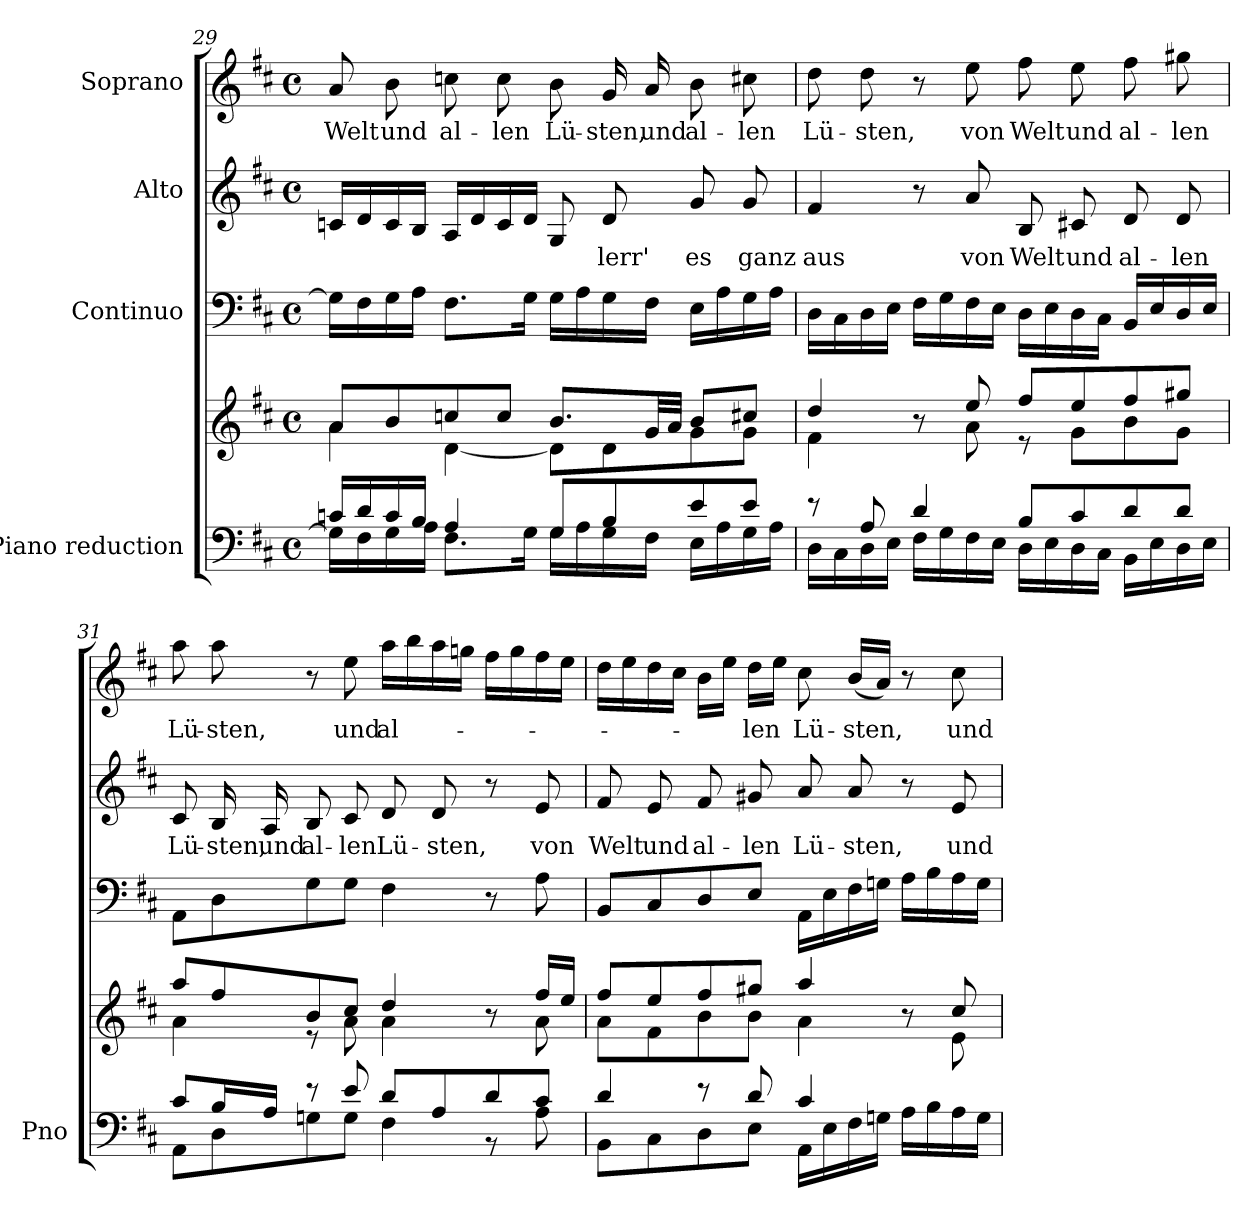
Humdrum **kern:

**kern	**kern	**kern	**kern	**text	**kern	**text
*part4	*part4	*part3	*part2	*part2	*part1	*part1
*staff5	*staff4	*staff3	*staff2	*staff2	*staff1	*staff1
*I"Piano reduction	*	*I"Continuo	*I"Alto	*	*I"Soprano	*
*I'Pno	*	*	*	*	*	*
!!LO:LB:g=z
*clefF4	*clefG2	*clefF4	*clefG2	*	*clefG2	*
*k[f#c#]	*k[f#c#]	*k[f#c#]	*k[f#c#]	*	*k[f#c#]	*
*M4/4	*M4/4	*M4/4	*M4/4	*	*M4/4	*
*met(c)	*met(c)	*met(c)	*met(c)	*	*met(c)	*
=29	=29	=29	=29	=29	=29	=29
*^	*^	*	*	*	*	*
!	!	!	!	!	!	!	!	!LO:LY:b
16cn/LL	16G\LL]	8a/L	4a\	16G\LL]	16cn/LL	.	8a/	Welt
16d/	16F#\	.	.	16F#\	16d/	.	.	.
!	!	!	!	!	!	!	!	!LO:LY:b
16c/	16G\	8b/	.	16G\	16c/	.	8b\	und
16B/JJ	16A\JJ	.	.	16A\JJ	16B/JJ	.	.	.
!	!	!	!	!	!	!	!	!LO:LY:b
4A/	8.F#\L	8ccn/	[4d\	8.F#\L	16A/LL	.	8ccn\	al-
.	.	.	.	.	16d/	.	.	.
!	!	!	!	!	!	!	!	!LO:LY:b
.	.	8cc/J	.	.	16c/	.	8cc\	-len
.	16G\Jk	.	.	16G\Jk	16d/JJ	.	.	.
!	!	!	!	!	!	!	!	!LO:LY:b
8G/L	16G\LL	8.b/L	8d\L]	16G\LL	8G/	.	8b\	Lü-
.	16A\	.	.	16A\	.	.	.	.
!	!	!	!	!	!	!LO:LY:b	!	!LO:LY:b
8B/	16G\	.	8d\	16G\	8d/	lerr'	16g/	-sten,
!	!	!	!	!	!	!	!	!LO:LY:b
.	16F#\JJ	32g/LL	.	16F#\JJ	.	.	16a/	und
.	.	32a/JJJ	.	.	.	.	.	.
!	!	!	!	!	!	!LO:LY:b	!	!LO:LY:b
8e/	16E\LL	8b/L	8g\	16E\LL	8g/	es	8b\	al-
.	16A\	.	.	16A\	.	.	.	.
!	!	!	!	!	!	!LO:LY:b	!	!LO:LY:b
8e/J	16G\	8cc#X/J	8g\J	16G\	8g/	ganz	8cc#X\	-len
.	16A\JJ	.	.	16A\JJ	.	.	.	.
=30	=30	=30	=30	=30	=30	=30	=30	=30
!	!	!	!	!	!	!LO:LY:b	!	!LO:LY:b
8r	16D\LL	4dd/	4f#\	16D\LL	4f#/	aus	8dd\	Lü-
.	16C#\	.	.	16C#\	.	.	.	.
!	!	!	!	!	!	!	!	!LO:LY:b
8A/	16D\	.	.	16D\	.	.	8dd\	-sten,
.	16E\JJ	.	.	16E\JJ	.	.	.	.
4d/	16F#\LL	8r	8ryy	16F#\LL	8r	.	8r	.
.	16G\	.	.	16G\	.	.	.	.
!	!	!	!	!	!	!LO:LY:b	!	!LO:LY:b
.	16F#\	8ee/	8a\	16F#\	8a/	von	8ee\	von
.	16E\JJ	.	.	16E\JJ	.	.	.	.
!	!	!	!	!	!	!LO:LY:b	!	!LO:LY:b
8B/L	16D\LL	8ff#/L	8r	16D\LL	8B/	Welt	8ff#\	Welt
.	16E\	.	.	16E\	.	.	.	.
!	!	!	!	!	!	!LO:LY:b	!	!LO:LY:b
8c#/	16D\	8ee/	8g\L	16D\	8c#X/	und	8ee\	und
.	16C#\JJ	.	.	16C#\JJ	.	.	.	.
!	!	!	!	!	!	!LO:LY:b	!	!LO:LY:b
8d/	16BB\LL	8ff#/	8b\	16BB/LL	8d/	al-	8ff#\	al-
.	16E\	.	.	16E/	.	.	.	.
!	!	!	!	!	!	!LO:LY:b	!	!LO:LY:b
8d/J	16D\	8gg#X/J	8g\J	16D/	8d/	-len	8gg#X\	-len
.	16E\JJ	.	.	16E/JJ	.	.	.	.
=31	=31	=31	=31	=31	=31	=31	=31	=31
!	!	!	!	!	!	!LO:LY:b	!	!LO:LY:b
8c#/L	8AA\L	8aa/L	4a\	8AA\L	8c#/	Lü-	8aa\	Lü-
!	!	!	!	!	!	!LO:LY:b	!	!LO:LY:b
16B/L	8D\	8ff#/	.	8D\	16B/	-sten,	8aa\	-sten,
!	!	!	!	!	!	!LO:LY:b	!	!
16A/JJ	.	.	.	.	16A/	und	.	.
!	!	!	!	!	!	!LO:LY:b	!	!
8r	8Gn\	8b/	8r	8G\	8B/	al-	8r	.
!	!	!	!	!	!	!LO:LY:b	!	!LO:LY:b
8e/	8G\J	8cc#/J	8a\	8G\J	8c#/	-len	8ee\	und
!	!	!	!	!	!	!LO:LY:b	!	!LO:LY:b
8d/L	4F#\	4dd/	4a\	4F#\	8d/	Lü-	16aa\LL	al-
.	.	.	.	.	.	.	16bb\	.
!	!	!	!	!	!	!LO:LY:b	!	!
8A/	.	.	.	.	8d/	-sten,	16aa\	.
.	.	.	.	.	.	.	16ggn\JJ	.
8d/	8r	8r	8ryy	8r	8r	.	16ff#\LL	.
.	.	.	.	.	.	.	16gg\	.
!	!	!	!	!	!	!LO:LY:b	!	!
8c#/J	8A\	16ff#/LL	8a\	8A\	8e/	von	16ff#\	.
.	.	16ee/JJ	.	.	.	.	16ee\JJ	.
=32	=32	=32	=32	=32	=32	=32	=32	=32
!	!	!	!	!	!	!LO:LY:b	!	!
4d/	8BB\L	8ff#/L	8a\L	8BB/L	8f#/	Welt	16dd\LL	.
.	.	.	.	.	.	.	16ee\	.
!	!	!	!	!	!	!LO:LY:b	!	!
.	8C#\	8ee/	8f#\	8C#/	8e/	und	16dd\	.
.	.	.	.	.	.	.	16cc#\JJ	.
!	!	!	!	!	!	!LO:LY:b	!	!
8r	8D\	8ff#/	8b\	8D/	8f#/	al-	16b\LL	.
.	.	.	.	.	.	.	16ee\JJ	.
!	!	!	!	!	!	!LO:LY:b	!	!LO:LY:b
8d/	8E\J	8gg#X/J	8b\J	8E/J	8g#X/	-len	16dd\LL	-len
.	.	.	.	.	.	.	16ee\JJ	.
!	!	!	!	!	!	!LO:LY:b	!	!LO:LY:b
4c#/	16AA\LL	4aa/	4a\	16AA\LL	8a/	Lü-	8cc#\	Lü-
.	16E\	.	.	16E\	.	.	.	.
!	!	!	!	!	!	!LO:LY:b	!	!LO:LY:b
.	16F#\	.	.	16F#\	8a/	-sten,	(16b/LL	-sten,
.	16Gn\JJ	.	.	16Gn\JJ	.	.	16a/JJ)	.
4ryy	16A\LL	8r	8ryy	16A\LL	8r	.	8r	.
.	16B\	.	.	16B\	.	.	.	.
!	!	!	!	!	!	!LO:LY:b	!	!LO:LY:b
.	16A\	8cc#/	8e\	16A\	8e/	und	8cc#\	und
.	16G\JJ	.	.	16G\JJ	.	.	.	.
*v	*v	*	*	*	*	*	*	*
*	*v	*v	*	*	*	*	*
=	=	=	=	=	=	=
*-	*-	*-	*-	*-	*-	*-
